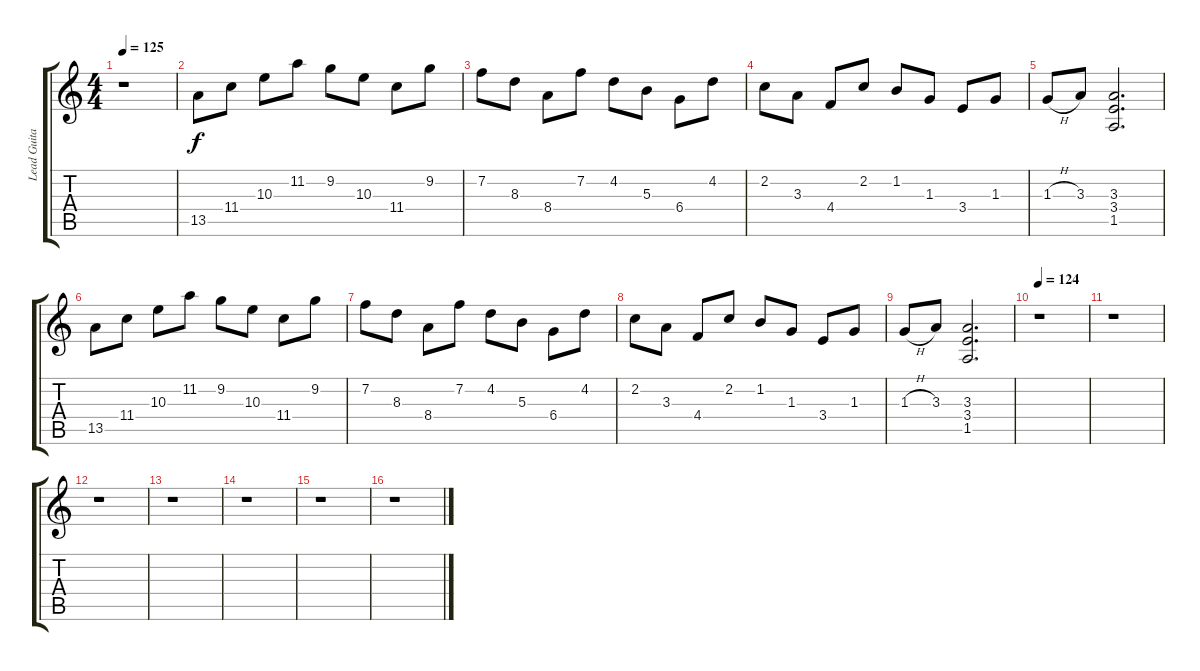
\track ("Lead Guitar" "Lead Guita") {instrument distortionguitar}
\staff {score tabs}
\tuning (Eb4 Bb3 Gb3 Db3 Ab2 Eb2) {hide}
\ts (4 4)
\tempo 125
\clef g2
\ks c
r.1{dy f} |
13.5.8 11.4.8 10.3.8 11.2.8 9.2.8 10.3.8 11.4.8 9.2.8 |
7.2.8 8.3.8 8.4.8 7.2.8 4.2.8 5.3.8 6.4.8 4.2.8 |
2.2.8 3.3.8 4.4.8 2.2.8 1.2.8 1.3.8 3.4.8 1.3.8 |
1.3{h}.8 3.3.8 (3.3 3.4 1.5).2{d} |
13.5.8 11.4.8 10.3.8 11.2.8 9.2.8 10.3.8 11.4.8 9.2.8 |
7.2.8 8.3.8 8.4.8 7.2.8 4.2.8 5.3.8 6.4.8 4.2.8 |
2.2.8 3.3.8 4.4.8 2.2.8 1.2.8 1.3.8 3.4.8 1.3.8 |
1.3{h}.8 3.3.8 (3.3 3.4 1.5).2{d} |
\tempo 124
r.1 |
r.1 |
r.1 |
r.1 |
r.1 |
r.1 |
r.1
